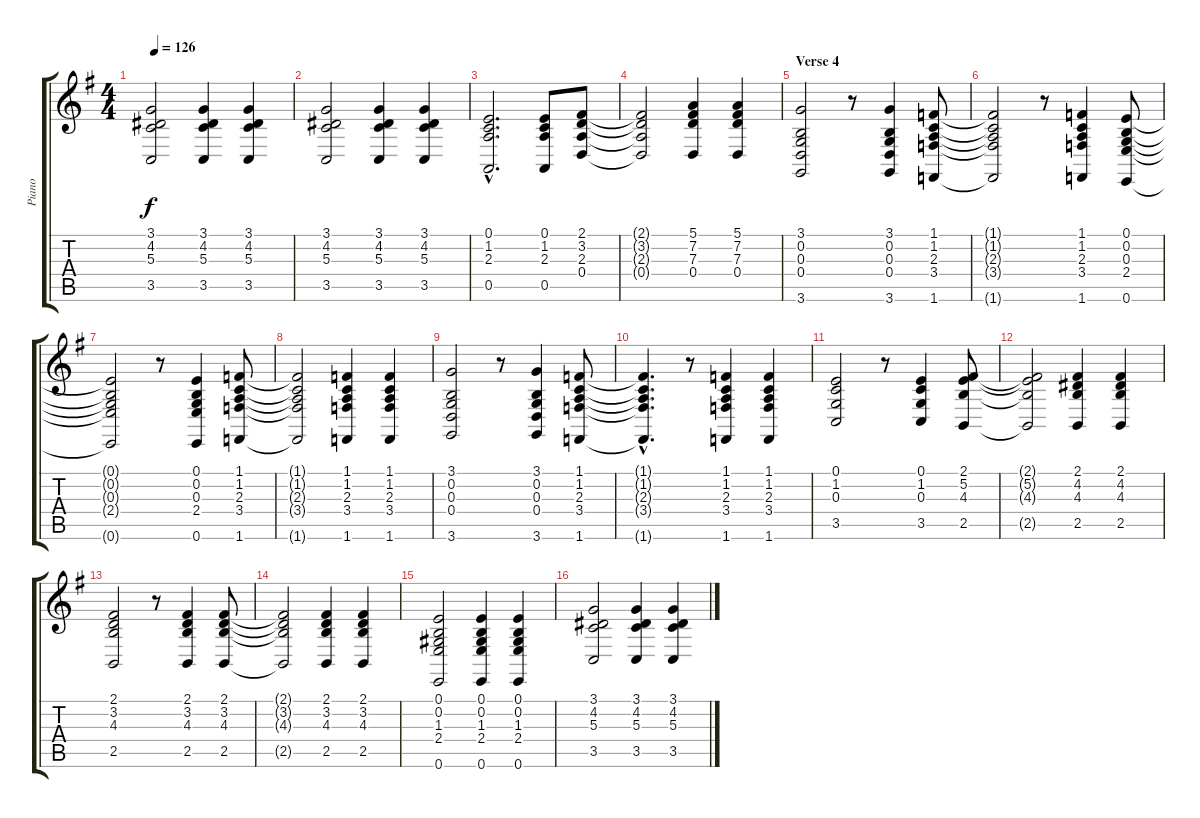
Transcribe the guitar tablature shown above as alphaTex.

\track ("Piano" "Piano") {instrument brightacousticpiano}
\staff {score tabs}
\tuning (E4 B3 G3 D3 A2 E2) {hide}
\ts (4 4)
\tempo 126
\clef g2
\ks g
(3.1 4.2 5.3 3.5).2{dy f} (3.1 4.2 5.3 3.5).4 (3.1 4.2 5.3 3.5).4 |
(3.1 4.2 5.3 3.5).2 (3.1 4.2 5.3 3.5).4 (3.1 4.2 5.3 3.5).4 |
(0.1{hac} 1.2{hac} 2.3{hac} 0.5{hac}).2{d} (0.1 1.2 2.3 0.5).8 (2.1 3.2 2.3 0.4).8 |
(2.1{t} 3.2{t} 2.3{t} 0.4{t}).2 (5.1 7.2 7.3 0.4).4 (5.1 7.2 7.3 0.4).4 |
\section ("" "Verse 4")
(3.1 0.2 0.3 0.4 3.6).2 r.8 (3.1 0.2 0.3 0.4 3.6).4 (1.1 1.2 2.3 3.4 1.6).8 |
(1.1{t} 1.2{t} 2.3{t} 3.4{t} 1.6{t}).2 r.8 (1.1 1.2 2.3 3.4 1.6).4 (0.1 0.2 0.3 2.4 0.6).8 |
(0.1{t} 0.2{t} 0.3{t} 2.4{t} 0.6{t}).2 r.8 (0.1 0.2 0.3 2.4 0.6).4 (1.1 1.2 2.3 3.4 1.6).8 |
(1.1{t} 1.2{t} 2.3{t} 3.4{t} 1.6{t}).2 (1.1 1.2 2.3 3.4 1.6).4 (1.1 1.2 2.3 3.4 1.6).4 |
(3.1 0.2 0.3 0.4 3.6).2 r.8 (3.1 0.2 0.3 0.4 3.6).4 (1.1 1.2 2.3 3.4 1.6).8 |
(1.1{hac t} 1.2{hac t} 2.3{hac t} 3.4{hac t} 1.6{hac t}).4{d} r.8 (1.1 1.2 2.3 3.4 1.6).4 (1.1 1.2 2.3 3.4 1.6).4 |
(0.1 1.2 0.3 3.5).2 r.8 (0.1 1.2 0.3 3.5).4 (2.1 5.2 4.3 2.5).8 |
(2.1{t} 5.2{t} 4.3{t} 2.5{t}).2 (2.1 4.2 4.3 2.5).4 (2.1 4.2 4.3 2.5).4 |
(2.1 3.2 4.3 2.5).2 r.8 (2.1 3.2 4.3 2.5).4 (2.1 3.2 4.3 2.5).8 |
(2.1{t} 3.2{t} 4.3{t} 2.5{t}).2 (2.1 3.2 4.3 2.5).4 (2.1 3.2 4.3 2.5).4 |
(0.1 0.2 1.3 2.4 0.6).2 (0.1 0.2 1.3 2.4 0.6).4 (0.1 0.2 1.3 2.4 0.6).4 |
(3.1 4.2 5.3 3.5).2 (3.1 4.2 5.3 3.5).4 (3.1 4.2 5.3 3.5).4
